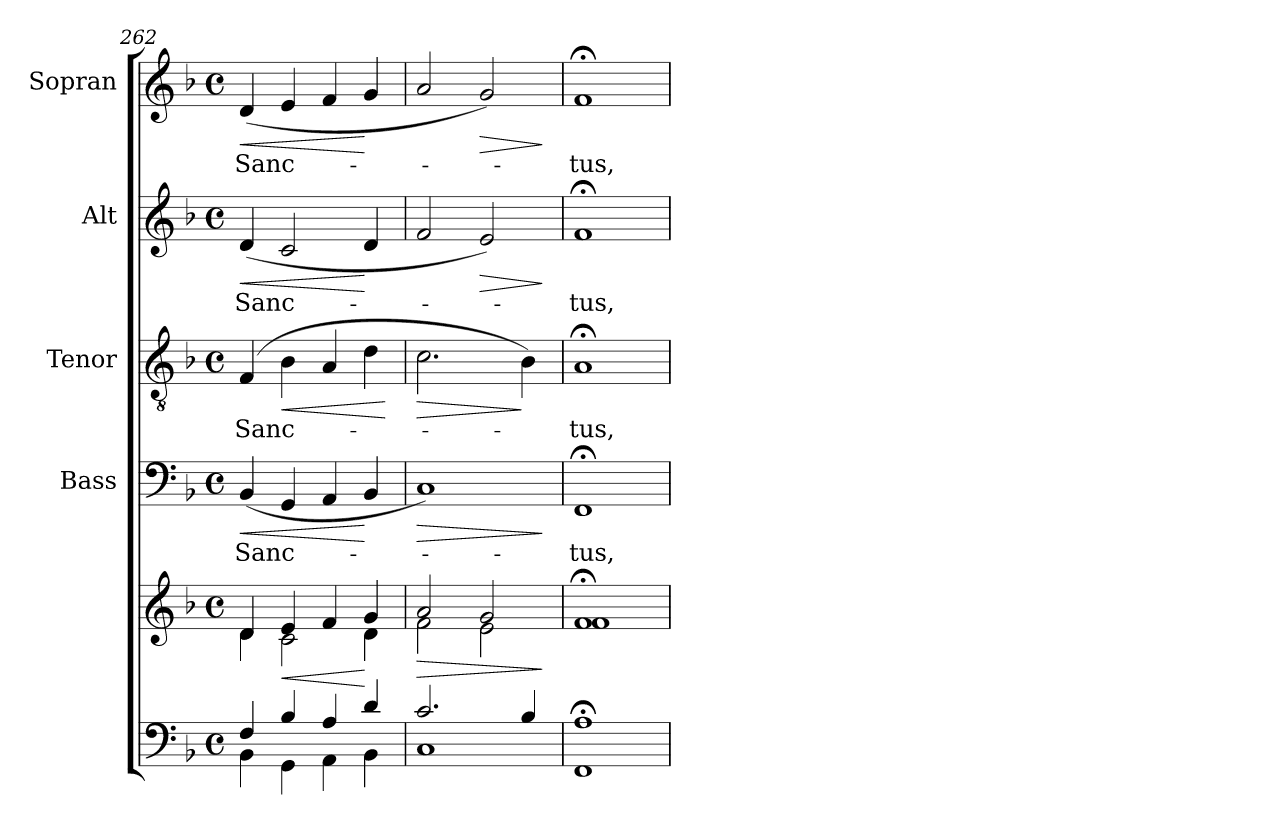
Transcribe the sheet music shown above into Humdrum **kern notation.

**kern	**kern	**dynam	**kern	**text	**dynam	**kern	**text	**dynam	**kern	**text	**dynam	**kern	**text	**dynam
*part5	*part5	*part5	*part4	*part4	*part4	*part3	*part3	*part3	*part2	*part2	*part2	*part1	*part1	*part1
*staff6	*staff5	*staff5/6	*staff4	*staff4	*staff4	*staff3	*staff3	*staff3	*staff2	*staff2	*staff2	*staff1	*staff1	*staff1
*	*	*	*I"Bass	*	*	*I"Tenor	*	*	*I"Alt	*	*	*I"Sopran	*	*
*	*	*	*I'B.	*	*	*I'T.	*	*	*I'A.	*	*	*I'S.	*	*
*clefF4	*clefG2	*	*clefF4	*	*	*clefGv2	*	*	*clefG2	*	*	*clefG2	*	*
*k[b-]	*k[b-]	*	*k[b-]	*	*	*k[b-]	*	*	*k[b-]	*	*	*k[b-]	*	*
*F:	*F:	*	*F:	*	*	*F:	*	*	*F:	*	*	*F:	*	*
*M4/4	*M4/4	*	*M4/4	*	*	*M4/4	*	*	*M4/4	*	*	*M4/4	*	*
*met(c)	*met(c)	*	*met(c)	*	*	*met(c)	*	*	*met(c)	*	*	*met(c)	*	*
=262	=262	=262	=262	=262	=262	=262	=262	=262	=262	=262	=262	=262	=262	=262
*^	*^	*	*	*	*	*	*	*	*	*	*	*	*	*
!	!	!	!	!	!	!LO:LY:b	!LO:HP:b	!	!LO:LY:b	!	!	!LO:LY:b	!LO:HP:b	!	!LO:LY:b	!LO:HP:b
4F/	4BB-\	4d/	4d\	.	(<4BB-/	Sanc-	<	(4F/	Sanc-	.	(<4d/	Sanc-	<	(<4d/	Sanc-	<
!	!	!	!	!LO:HP:b	!	!	!	!	!	!LO:HP:b	!	!	!	!	!	!
4B-/	4GG\	4e/	2c\	<	4GG/	.	.	4B-\	.	<	2c/	.	.	4e/	.	.
4A/	4AA\	4f/	.	.	4AA/	.	.	4A/	.	.	.	.	.	4f/	.	.
4d/	4BB-\	4g/	4d\	[	4BB-/	.	[	4d\	.	.	4d/	.	[	4g/	.	[
*v	*v	*	*	*	*	*	*	*	*	*	*	*	*	*	*	*
*	*v	*v	*	*	*	*	*	*	*	*	*	*	*	*	*
.	.	.	.	.	.	.	.	[	.	.	.	.	.	.
=263	=263	=263	=263	=263	=263	=263	=263	=263	=263	=263	=263	=263	=263	=263
*^	*	*	*	*	*	*	*	*	*	*	*	*	*	*
!	!	!	!LO:HP:b	!	!	!LO:HP:b	!	!	!LO:HP:b	!	!	!	!	!	!
*	*	*^	*	*	*	*	*	*	*	*	*	*	*	*	*
2.c/	1C	2a/	2f\	>	1C)	.	>	2.c\	.	>	2f/	.	.	2a/	.	.
!	!	!	!	!	!	!	!	!	!	!	!	!	!LO:HP:b	!	!	!LO:HP:b
.	.	2g/	2e\	.	.	.	.	.	.	.	2e/)	.	>	2g/)	.	>
4B-/	.	.	.	.	.	.	.	4B-\)	.	]	.	.	.	.	.	.
*v	*v	*	*	*	*	*	*	*	*	*	*	*	*	*	*	*
*	*v	*v	*	*	*	*	*	*	*	*	*	*	*	*	*
.	.	]	.	.	]	.	.	.	.	.	]	.	.	]
=264	=264	=264	=264	=264	=264	=264	=264	=264	=264	=264	=264	=264	=264	=264
*^	*^	*	*	*	*	*	*	*	*	*	*	*	*	*
!	!	!	!	!	!	!LO:LY:b	!	!	!LO:LY:b	!	!	!LO:LY:b	!	!	!LO:LY:b	!
1A;	1FF	1f;<	1f	.	1FF;<	-tus,	.	1A;<	-tus,	.	1f;<	-tus,	.	1f;<	-tus,	.
*v	*v	*	*	*	*	*	*	*	*	*	*	*	*	*	*	*
*	*v	*v	*	*	*	*	*	*	*	*	*	*	*	*	*
=	=	=	=	=	=	=	=	=	=	=	=	=	=	=
*-	*-	*-	*-	*-	*-	*-	*-	*-	*-	*-	*-	*-	*-	*-
